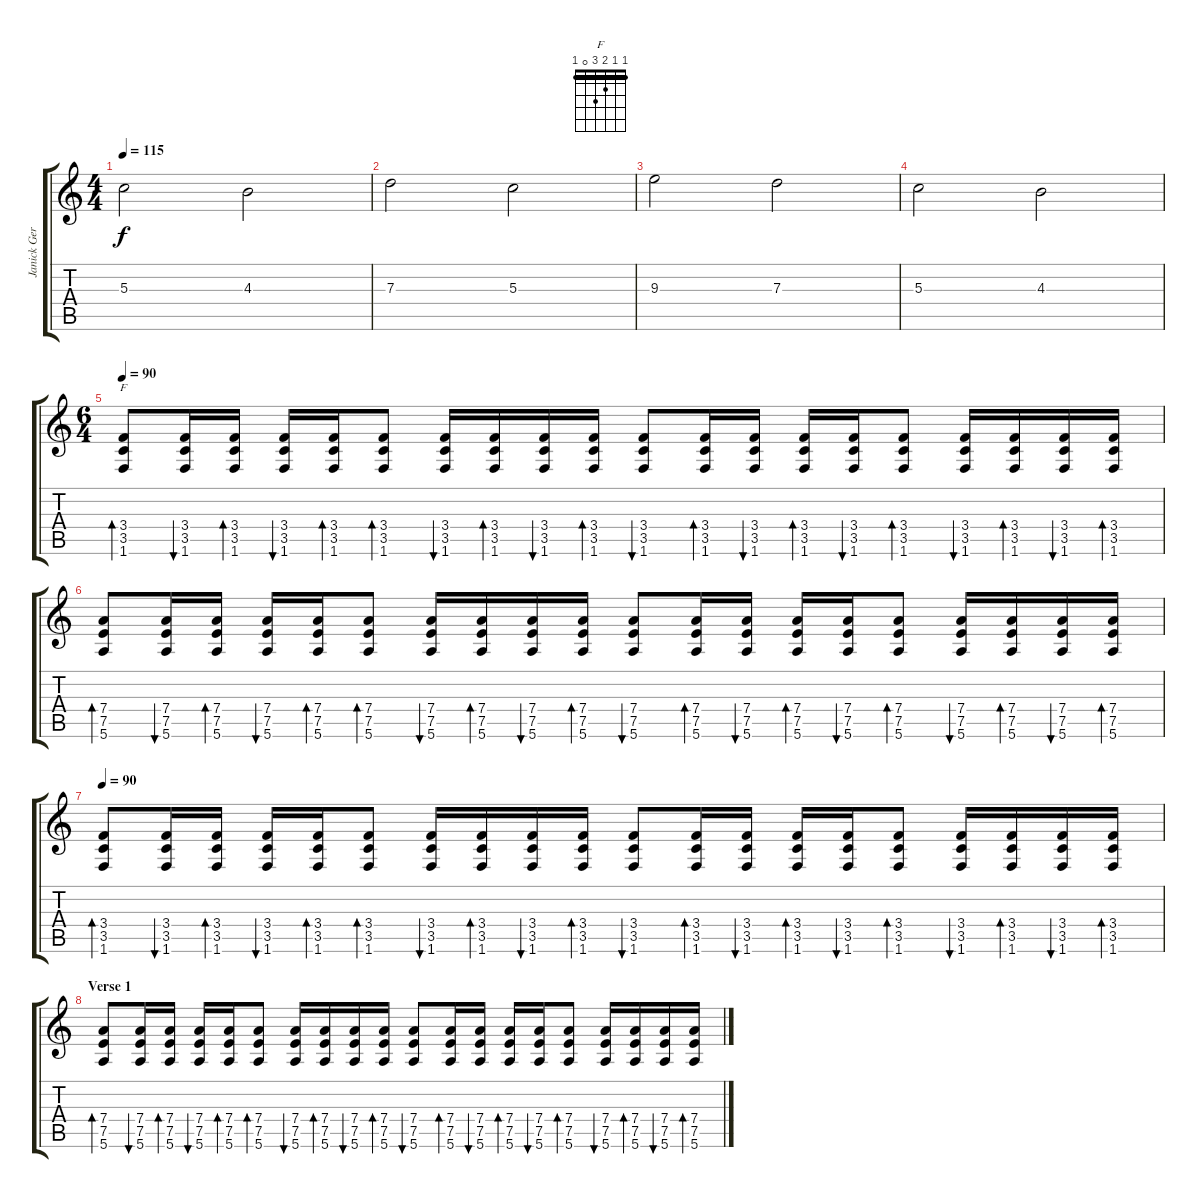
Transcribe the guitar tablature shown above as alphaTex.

\track ("Janick Gers" "Janick Ger") {instrument acousticguitarsteel}
\staff {score tabs}
\tuning (E4 B3 G3 D3 A2 E2) {hide}
\chord ("F" 1 1 2 3 0 1) {barre 1}
\ts (4 4)
\tempo 115
\clef g2
\ks c
5.3.2{dy f} 4.3.2 |
7.3.2 5.3.2 |
9.3.2 7.3.2 |
5.3.2 4.3.2 |
\ts (6 4)
\tempo 95
\tempo 90
(3.4 3.5 1.6).8{bd 60 ch "F" volume 9} (3.4 3.5 1.6).16{bu 60} (3.4 3.5 1.6).16{bd 60} (3.4 3.5 1.6).16{bu 60} (3.4 3.5 1.6).16{bd 60} (3.4 3.5 1.6).8{bd 60} (3.4 3.5 1.6).16{bu 60} (3.4 3.5 1.6).16{bd 60} (3.4 3.5 1.6).16{bu 60} (3.4 3.5 1.6).16{bd 60} (3.4 3.5 1.6).8{bu 60} (3.4 3.5 1.6).16{bd 60} (3.4 3.5 1.6).16{bu 60} (3.4 3.5 1.6).16{bd 60} (3.4 3.5 1.6).16{bu 60} (3.4 3.5 1.6).8{bd 60} (3.4 3.5 1.6).16{bu 60} (3.4 3.5 1.6).16{bd 60} (3.4 3.5 1.6).16{bu 60} (3.4 3.5 1.6).16{bd 60} |
(7.4 7.5 5.6).8{bd 60} (7.4 7.5 5.6).16{bu 60} (7.4 7.5 5.6).16{bd 60} (7.4 7.5 5.6).16{bu 60} (7.4 7.5 5.6).16{bd 60} (7.4 7.5 5.6).8{bd 60} (7.4 7.5 5.6).16{bu 60} (7.4 7.5 5.6).16{bd 60} (7.4 7.5 5.6).16{bu 60} (7.4 7.5 5.6).16{bd 60} (7.4 7.5 5.6).8{bu 60} (7.4 7.5 5.6).16{bd 60} (7.4 7.5 5.6).16{bu 60} (7.4 7.5 5.6).16{bd 60} (7.4 7.5 5.6).16{bu 60} (7.4 7.5 5.6).8{bd 60} (7.4 7.5 5.6).16{bu 60} (7.4 7.5 5.6).16{bd 60} (7.4 7.5 5.6).16{bu 60} (7.4 7.5 5.6).16{bd 60} |
\tempo 90
(3.4 3.5 1.6).8{bd 60} (3.4 3.5 1.6).16{bu 60} (3.4 3.5 1.6).16{bd 60} (3.4 3.5 1.6).16{bu 60} (3.4 3.5 1.6).16{bd 60} (3.4 3.5 1.6).8{bd 60} (3.4 3.5 1.6).16{bu 60} (3.4 3.5 1.6).16{bd 60} (3.4 3.5 1.6).16{bu 60} (3.4 3.5 1.6).16{bd 60} (3.4 3.5 1.6).8{bu 60} (3.4 3.5 1.6).16{bd 60} (3.4 3.5 1.6).16{bu 60} (3.4 3.5 1.6).16{bd 60} (3.4 3.5 1.6).16{bu 60} (3.4 3.5 1.6).8{bd 60} (3.4 3.5 1.6).16{bu 60} (3.4 3.5 1.6).16{bd 60} (3.4 3.5 1.6).16{bu 60} (3.4 3.5 1.6).16{bd 60} |
\section ("" "Verse 1")
(7.4 7.5 5.6).8{bd 60} (7.4 7.5 5.6).16{bu 60} (7.4 7.5 5.6).16{bd 60} (7.4 7.5 5.6).16{bu 60} (7.4 7.5 5.6).16{bd 60} (7.4 7.5 5.6).8{bd 60} (7.4 7.5 5.6).16{bu 60} (7.4 7.5 5.6).16{bd 60} (7.4 7.5 5.6).16{bu 60} (7.4 7.5 5.6).16{bd 60} (7.4 7.5 5.6).8{bu 60} (7.4 7.5 5.6).16{bd 60} (7.4 7.5 5.6).16{bu 60} (7.4 7.5 5.6).16{bd 60} (7.4 7.5 5.6).16{bu 60} (7.4 7.5 5.6).8{bd 60} (7.4 7.5 5.6).16{bu 60} (7.4 7.5 5.6).16{bd 60} (7.4 7.5 5.6).16{bu 60} (7.4 7.5 5.6).16{bd 60}
